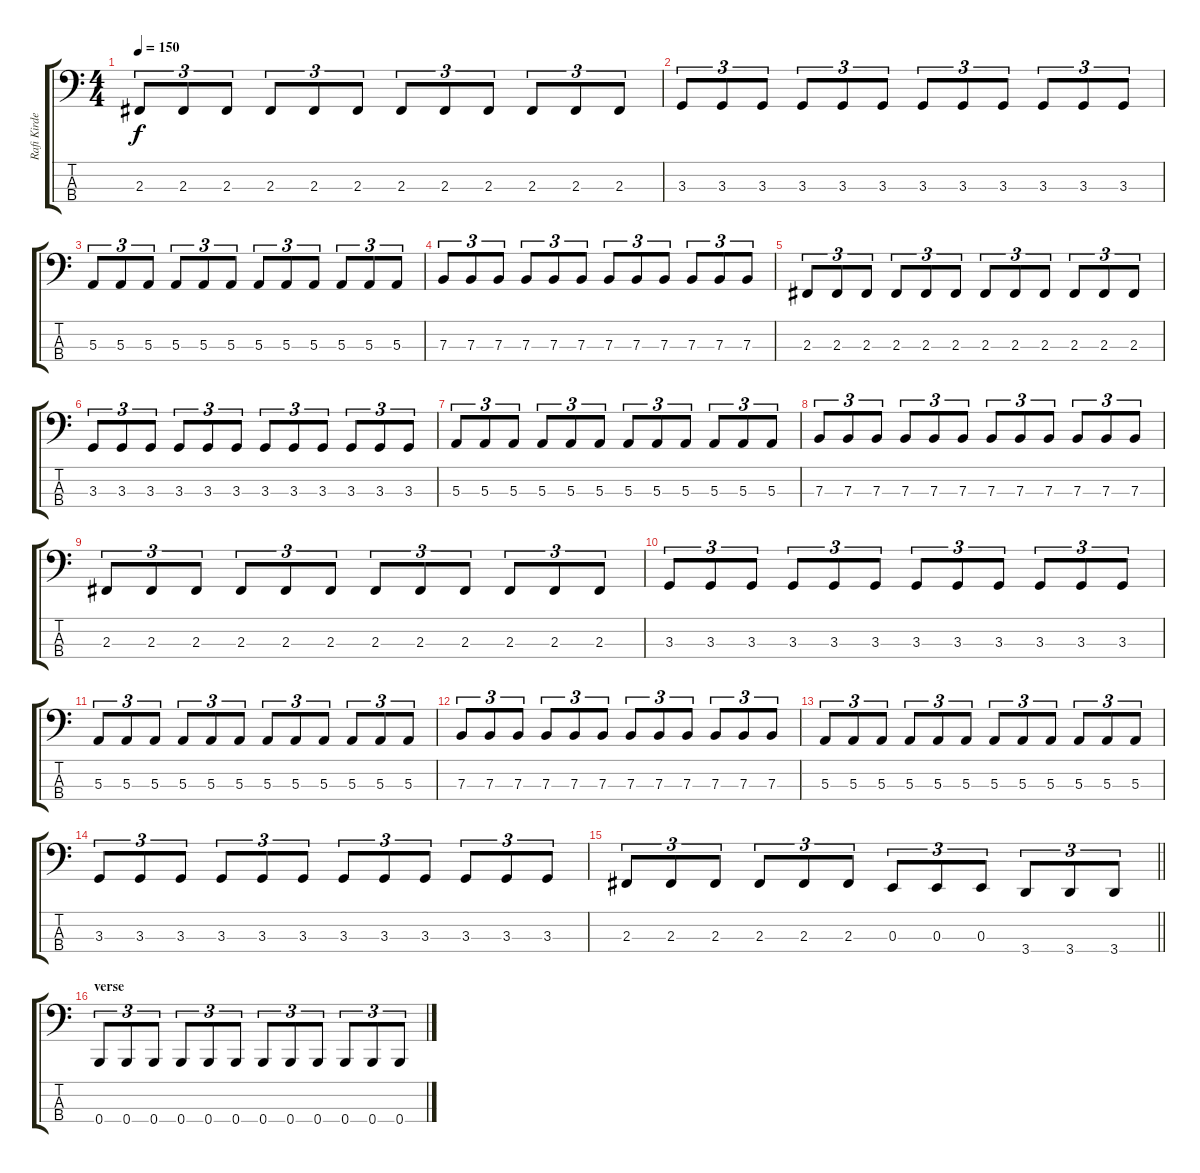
\track ("Rafi Kirder" "Rafi Kirde") {instrument electricbasspick}
\staff {score tabs}
\tuning (D2 A1 E1 B0) {hide}
\ts (4 4)
\tempo 150
\clef f4
\ks c
2.3.8{tu (3 2) dy f} 2.3.8{tu (3 2)} 2.3.8{tu (3 2)} 2.3.8{tu (3 2)} 2.3.8{tu (3 2)} 2.3.8{tu (3 2)} 2.3.8{tu (3 2)} 2.3.8{tu (3 2)} 2.3.8{tu (3 2)} 2.3.8{tu (3 2)} 2.3.8{tu (3 2)} 2.3.8{tu (3 2)} |
3.3.8{tu (3 2)} 3.3.8{tu (3 2)} 3.3.8{tu (3 2)} 3.3.8{tu (3 2)} 3.3.8{tu (3 2)} 3.3.8{tu (3 2)} 3.3.8{tu (3 2)} 3.3.8{tu (3 2)} 3.3.8{tu (3 2)} 3.3.8{tu (3 2)} 3.3.8{tu (3 2)} 3.3.8{tu (3 2)} |
5.3.8{tu (3 2)} 5.3.8{tu (3 2)} 5.3.8{tu (3 2)} 5.3.8{tu (3 2)} 5.3.8{tu (3 2)} 5.3.8{tu (3 2)} 5.3.8{tu (3 2)} 5.3.8{tu (3 2)} 5.3.8{tu (3 2)} 5.3.8{tu (3 2)} 5.3.8{tu (3 2)} 5.3.8{tu (3 2)} |
7.3.8{tu (3 2)} 7.3.8{tu (3 2)} 7.3.8{tu (3 2)} 7.3.8{tu (3 2)} 7.3.8{tu (3 2)} 7.3.8{tu (3 2)} 7.3.8{tu (3 2)} 7.3.8{tu (3 2)} 7.3.8{tu (3 2)} 7.3.8{tu (3 2)} 7.3.8{tu (3 2)} 7.3.8{tu (3 2)} |
2.3.8{tu (3 2)} 2.3.8{tu (3 2)} 2.3.8{tu (3 2)} 2.3.8{tu (3 2)} 2.3.8{tu (3 2)} 2.3.8{tu (3 2)} 2.3.8{tu (3 2)} 2.3.8{tu (3 2)} 2.3.8{tu (3 2)} 2.3.8{tu (3 2)} 2.3.8{tu (3 2)} 2.3.8{tu (3 2)} |
3.3.8{tu (3 2)} 3.3.8{tu (3 2)} 3.3.8{tu (3 2)} 3.3.8{tu (3 2)} 3.3.8{tu (3 2)} 3.3.8{tu (3 2)} 3.3.8{tu (3 2)} 3.3.8{tu (3 2)} 3.3.8{tu (3 2)} 3.3.8{tu (3 2)} 3.3.8{tu (3 2)} 3.3.8{tu (3 2)} |
5.3.8{tu (3 2)} 5.3.8{tu (3 2)} 5.3.8{tu (3 2)} 5.3.8{tu (3 2)} 5.3.8{tu (3 2)} 5.3.8{tu (3 2)} 5.3.8{tu (3 2)} 5.3.8{tu (3 2)} 5.3.8{tu (3 2)} 5.3.8{tu (3 2)} 5.3.8{tu (3 2)} 5.3.8{tu (3 2)} |
7.3.8{tu (3 2)} 7.3.8{tu (3 2)} 7.3.8{tu (3 2)} 7.3.8{tu (3 2)} 7.3.8{tu (3 2)} 7.3.8{tu (3 2)} 7.3.8{tu (3 2)} 7.3.8{tu (3 2)} 7.3.8{tu (3 2)} 7.3.8{tu (3 2)} 7.3.8{tu (3 2)} 7.3.8{tu (3 2)} |
2.3.8{tu (3 2)} 2.3.8{tu (3 2)} 2.3.8{tu (3 2)} 2.3.8{tu (3 2)} 2.3.8{tu (3 2)} 2.3.8{tu (3 2)} 2.3.8{tu (3 2)} 2.3.8{tu (3 2)} 2.3.8{tu (3 2)} 2.3.8{tu (3 2)} 2.3.8{tu (3 2)} 2.3.8{tu (3 2)} |
3.3.8{tu (3 2)} 3.3.8{tu (3 2)} 3.3.8{tu (3 2)} 3.3.8{tu (3 2)} 3.3.8{tu (3 2)} 3.3.8{tu (3 2)} 3.3.8{tu (3 2)} 3.3.8{tu (3 2)} 3.3.8{tu (3 2)} 3.3.8{tu (3 2)} 3.3.8{tu (3 2)} 3.3.8{tu (3 2)} |
5.3.8{tu (3 2)} 5.3.8{tu (3 2)} 5.3.8{tu (3 2)} 5.3.8{tu (3 2)} 5.3.8{tu (3 2)} 5.3.8{tu (3 2)} 5.3.8{tu (3 2)} 5.3.8{tu (3 2)} 5.3.8{tu (3 2)} 5.3.8{tu (3 2)} 5.3.8{tu (3 2)} 5.3.8{tu (3 2)} |
7.3.8{tu (3 2)} 7.3.8{tu (3 2)} 7.3.8{tu (3 2)} 7.3.8{tu (3 2)} 7.3.8{tu (3 2)} 7.3.8{tu (3 2)} 7.3.8{tu (3 2)} 7.3.8{tu (3 2)} 7.3.8{tu (3 2)} 7.3.8{tu (3 2)} 7.3.8{tu (3 2)} 7.3.8{tu (3 2)} |
5.3.8{tu (3 2)} 5.3.8{tu (3 2)} 5.3.8{tu (3 2)} 5.3.8{tu (3 2)} 5.3.8{tu (3 2)} 5.3.8{tu (3 2)} 5.3.8{tu (3 2)} 5.3.8{tu (3 2)} 5.3.8{tu (3 2)} 5.3.8{tu (3 2)} 5.3.8{tu (3 2)} 5.3.8{tu (3 2)} |
3.3.8{tu (3 2)} 3.3.8{tu (3 2)} 3.3.8{tu (3 2)} 3.3.8{tu (3 2)} 3.3.8{tu (3 2)} 3.3.8{tu (3 2)} 3.3.8{tu (3 2)} 3.3.8{tu (3 2)} 3.3.8{tu (3 2)} 3.3.8{tu (3 2)} 3.3.8{tu (3 2)} 3.3.8{tu (3 2)} |
\barLineRight lightlight
2.3.8{tu (3 2)} 2.3.8{tu (3 2)} 2.3.8{tu (3 2)} 2.3.8{tu (3 2)} 2.3.8{tu (3 2)} 2.3.8{tu (3 2)} 0.3.8{tu (3 2)} 0.3.8{tu (3 2)} 0.3.8{tu (3 2)} 3.4.8{tu (3 2)} 3.4.8{tu (3 2)} 3.4.8{tu (3 2)} |
\section ("" "verse")
0.4.8{tu (3 2)} 0.4.8{tu (3 2)} 0.4.8{tu (3 2)} 0.4.8{tu (3 2)} 0.4.8{tu (3 2)} 0.4.8{tu (3 2)} 0.4.8{tu (3 2)} 0.4.8{tu (3 2)} 0.4.8{tu (3 2)} 0.4.8{tu (3 2)} 0.4.8{tu (3 2)} 0.4.8{tu (3 2)}
